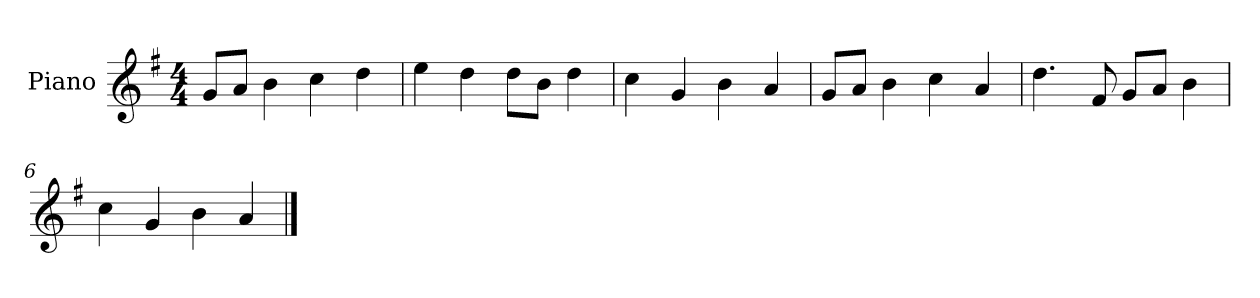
**kern
*part1
*staff1
*I"Piano
*I'P-no
*clefG2
*k[f#]
*M4/4
*MM90
=1
8g/L
8a/J
4b\
4cc\
4dd\
=2
4ee\
4dd\
8dd\L
8b\J
4dd\
=3
4cc\
4g/
4b\
4a/
=4
8g/L
8a/J
4b\
4cc\
4a/
=5
4.dd\
8f#/
8g/L
8a/J
4b\
=6
4cc\
4g/
4b\
4a/
==
*-
